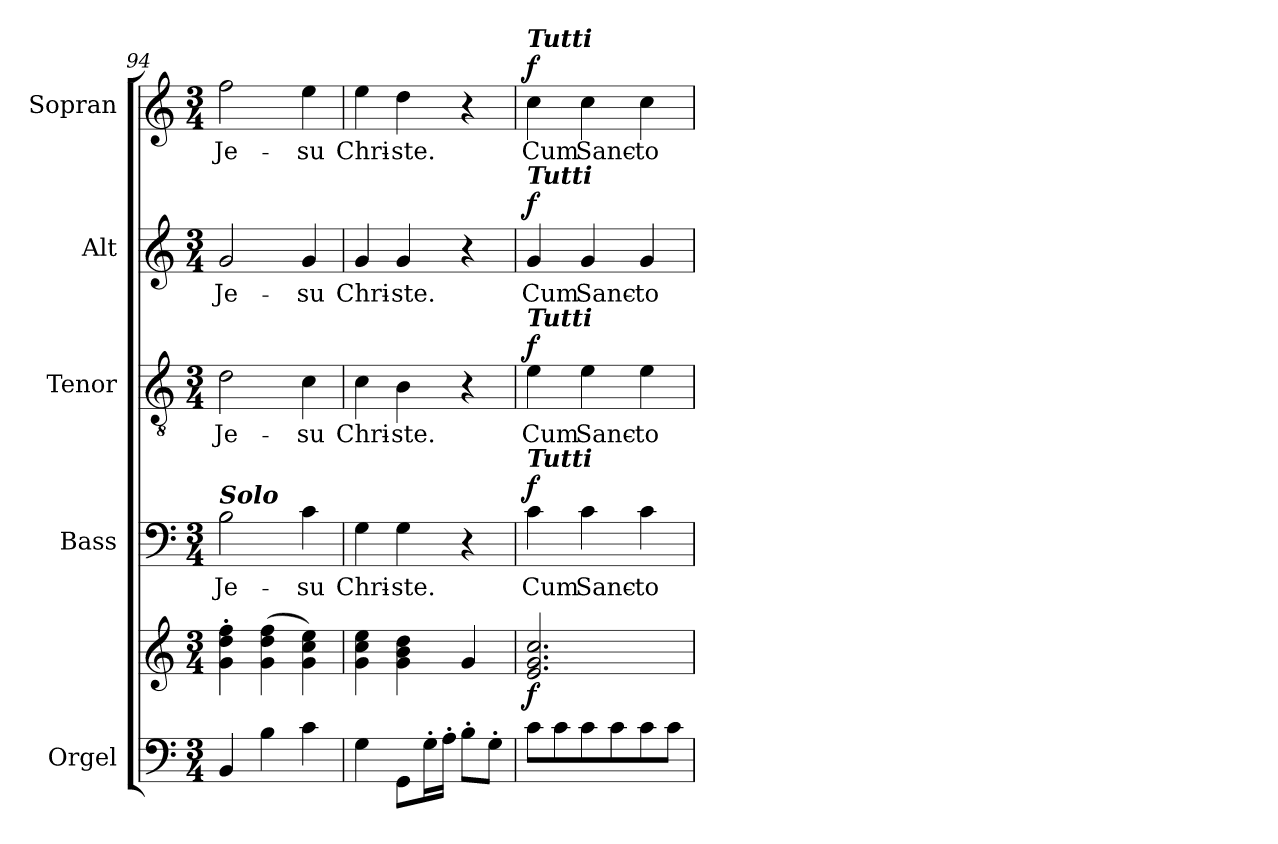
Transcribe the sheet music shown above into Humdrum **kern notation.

**kern	**kern	**dynam	**kern	**text	**dynam	**kern	**text	**dynam	**kern	**text	**dynam	**kern	**text	**dynam
*part5	*part5	*part5	*part4	*part4	*part4	*part3	*part3	*part3	*part2	*part2	*part2	*part1	*part1	*part1
*staff6	*staff5	*staff5/6	*staff4	*staff4	*staff4	*staff3	*staff3	*staff3	*staff2	*staff2	*staff2	*staff1	*staff1	*staff1
*I"Orgel	*	*	*I"Bass	*	*	*I"Tenor	*	*	*I"Alt	*	*	*I"Sopran	*	*
*	*	*	*I'B.	*	*	*I'T.	*	*	*I'A.	*	*	*I'S.	*	*
*clefF4	*clefG2	*	*clefF4	*	*	*clefGv2	*	*	*clefG2	*	*	*clefG2	*	*
*k[]	*k[]	*	*k[]	*	*	*k[]	*	*	*k[]	*	*	*k[]	*	*
*C:	*C:	*	*C:	*	*	*C:	*	*	*C:	*	*	*C:	*	*
*M3/4	*M3/4	*	*M3/4	*	*	*M3/4	*	*	*M3/4	*	*	*M3/4	*	*
=94	=94	=94	=94	=94	=94	=94	=94	=94	=94	=94	=94	=94	=94	=94
!	!	!	!LO:TX:a:Bi:t=Solo	!	!	!	!	!	!	!	!	!	!	!
!	!	!	!	!LO:LY:b	!	!	!LO:LY:b	!	!	!LO:LY:b	!	!	!LO:LY:b	!
4BB/	4g\'> 4dd\'> 4ff\'>	.	2B\	Je-	.	2d\	Je-	.	2g/	Je-	.	2ff\	Je-	.
4B\	(>4g\ 4dd\ 4ff\	.	.	.	.	.	.	.	.	.	.	.	.	.
!	!	!	!	!LO:LY:b	!	!	!LO:LY:b	!	!	!LO:LY:b	!	!	!LO:LY:b	!
4c\	4g\ 4cc\ 4ee\)	.	4c\	-su	.	4c\	-su	.	4g/	-su	.	4ee\	-su	.
=95	=95	=95	=95	=95	=95	=95	=95	=95	=95	=95	=95	=95	=95	=95
!	!	!	!	!LO:LY:b	!	!	!LO:LY:b	!	!	!LO:LY:b	!	!	!LO:LY:b	!
4G\	4g\ 4cc\ 4ee\	.	4G\	Chri-	.	4c\	Chri-	.	4g/	Chri-	.	4ee\	Chri-	.
!	!	!	!	!LO:LY:b	!	!	!LO:LY:b	!	!	!LO:LY:b	!	!	!LO:LY:b	!
8GG\L	4g\ 4b\ 4dd\	.	4G\	-ste.	.	4B\	-ste.	.	4g/	-ste.	.	4dd\	-ste.	.
16G'>\L	.	.	.	.	.	.	.	.	.	.	.	.	.	.
16A'>\JJ	.	.	.	.	.	.	.	.	.	.	.	.	.	.
8B'>\L	4g/	.	4r	.	.	4r	.	.	4r	.	.	4r	.	.
8G'>\J	.	.	.	.	.	.	.	.	.	.	.	.	.	.
!!LO:LB:g=z
=96	=96	=96	=96	=96	=96	=96	=96	=96	=96	=96	=96	=96	=96	=96
!	!	!	!	!	!	!	!	!	!	!	!	!LO:TX:a:Bi:t=Tutti	!	!
!	!	!	!	!	!	!	!	!	!LO:TX:a:Bi:t=Tutti	!	!	!	!	!
!	!	!	!	!	!	!LO:TX:a:Bi:t=Tutti	!	!	!	!	!	!	!	!
!	!	!	!LO:TX:a:Bi:t=Tutti	!	!	!	!	!	!	!	!	!	!	!
!	!	!LO:DY:b	!	!LO:LY:b	!LO:DY:a	!	!LO:LY:b	!LO:DY:a	!	!LO:LY:b	!LO:DY:a	!	!LO:LY:b	!LO:DY:a
8c\L	2.e/ 2.g/ 2.cc/	f	4c\	Cum	f	4e\	Cum	f	4g/	Cum	f	4cc\	Cum	f
8c\	.	.	.	.	.	.	.	.	.	.	.	.	.	.
!	!	!	!	!LO:LY:b	!	!	!LO:LY:b	!	!	!LO:LY:b	!	!	!LO:LY:b	!
8c\	.	.	4c\	Sanc-	.	4e\	Sanc-	.	4g/	Sanc-	.	4cc\	Sanc-	.
8c\	.	.	.	.	.	.	.	.	.	.	.	.	.	.
!	!	!	!	!LO:LY:b	!	!	!LO:LY:b	!	!	!LO:LY:b	!	!	!LO:LY:b	!
8c\	.	.	4c\	-to	.	4e\	-to	.	4g/	-to	.	4cc\	-to	.
8c\J	.	.	.	.	.	.	.	.	.	.	.	.	.	.
=	=	=	=	=	=	=	=	=	=	=	=	=	=	=
*-	*-	*-	*-	*-	*-	*-	*-	*-	*-	*-	*-	*-	*-	*-
